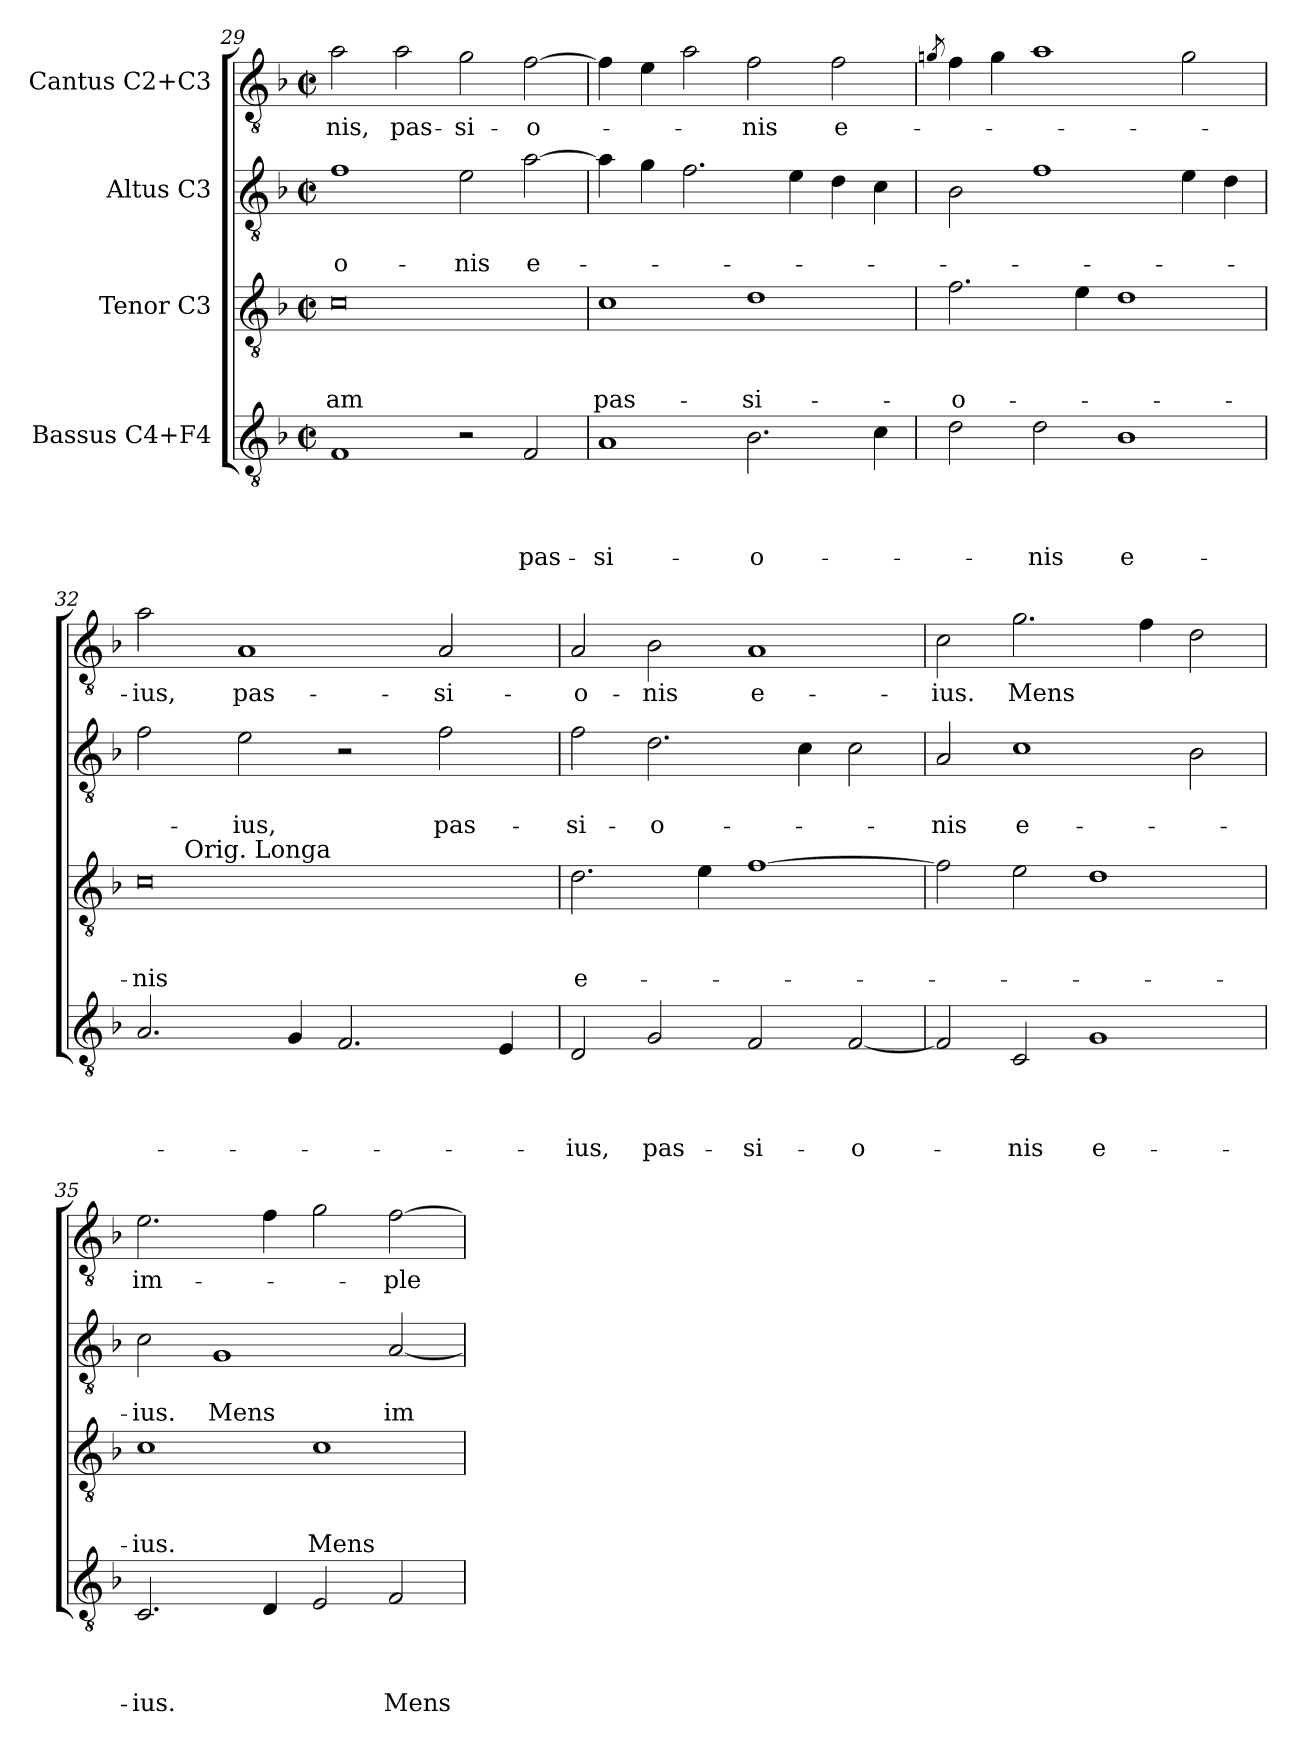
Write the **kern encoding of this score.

**kern	**text	**text	**text	**text	**kern	**text	**text	**text	**kern	**text	**text	**kern	**text
*part4	*part4	*part4	*part4	*part4	*part3	*part3	*part3	*part3	*part2	*part2	*part2	*part1	*part1
*staff4	*staff4	*staff4	*staff4	*staff4	*staff3	*staff3	*staff3	*staff3	*staff2	*staff2	*staff2	*staff1	*staff1
*I"Bassus C4+F4	*	*	*	*	*I"Tenor C3	*	*	*	*I"Altus C3	*	*	*I"Cantus C2+C3	*
*clefGv2	*	*	*	*	*clefGv2	*	*	*	*clefGv2	*	*	*clefGv2	*
*k[b-]	*	*	*	*	*k[b-]	*	*	*	*k[b-]	*	*	*k[b-]	*
*F:	*	*	*	*	*F:	*	*	*	*F:	*	*	*F:	*
*M2/2	*	*	*	*	*M2/2	*	*	*	*M2/2	*	*	*M2/2	*
*met(c|)	*	*	*	*	*met(c|)	*	*	*	*met(c|)	*	*	*met(c|)	*
=29	=29	=29	=29	=29	=29	=29	=29	=29	=29	=29	=29	=29	=29
!	!	!	!	!	!	!	!	!LO:LY:b:rj	!	!	!LO:LY:b:rj	!	!LO:LY:b:rj
1F	.	.	.	.	0c	.	.	-am	1f	.	-o-	2a\	-nis,
!	!	!	!	!	!	!	!	!	!	!	!	!	!LO:LY:b:rj
.	.	.	.	.	.	.	.	.	.	.	.	2a\	pas-
!	!	!	!	!	!	!	!	!	!	!	!LO:LY:b:rj	!	!LO:LY:b:rj
2r	.	.	.	.	.	.	.	.	2e\	.	-nis	2g\	-si-
!	!	!	!	!LO:LY:b	!	!	!	!	!	!	!LO:LY:b:rj	!	!LO:LY:b:rj
2F/	.	.	.	pas-	.	.	.	.	[>2a\	.	e-	[>2f\	-o-
=30	=30	=30	=30	=30	=30	=30	=30	=30	=30	=30	=30	=30	=30
!	!	!	!	!LO:LY:b	!	!	!	!LO:LY:b:rj	!	!	!	!	!
1A	.	.	.	-si-	1c	.	.	pas-	4a\]	.	.	4f\]	.
.	.	.	.	.	.	.	.	.	4g\	.	.	4e\	.
.	.	.	.	.	.	.	.	.	2.f\	.	.	2a\	.
!	!	!	!	!LO:LY:b	!	!	!	!LO:LY:b:rj	!	!	!	!	!LO:LY:b:rj
2.B-\	.	.	.	-o-	1d	.	.	-si-	.	.	.	2f\	-nis
.	.	.	.	.	.	.	.	.	4e\	.	.	.	.
!	!	!	!	!	!	!	!	!	!	!	!	!	!LO:LY:b:rj
.	.	.	.	.	.	.	.	.	4d\	.	.	2f\	e-
4c\	.	.	.	.	.	.	.	.	4c\	.	.	.	.
!!LO:LB:g=z
=31	=31	=31	=31	=31	=31	=31	=31	=31	=31	=31	=31	=31	=31
.	.	.	.	.	.	.	.	.	.	.	.	8qgn/	.
!	!	!	!	!	!	!	!	!LO:LY:b:rj	!	!	!	!	!
2d\	.	.	.	.	2.f\	.	.	-o-	2B-\	.	.	4f\	.
.	.	.	.	.	.	.	.	.	.	.	.	4g\	.
!	!	!	!	!LO:LY:b	!	!	!	!	!	!	!	!	!
2d\	.	.	.	-nis	.	.	.	.	1f	.	.	1a	.
.	.	.	.	.	4e\	.	.	.	.	.	.	.	.
!	!	!	!	!LO:LY:b	!	!	!	!	!	!	!	!	!
1B-	.	.	.	e-	1d	.	.	.	.	.	.	.	.
.	.	.	.	.	.	.	.	.	4e\	.	.	2g\	.
.	.	.	.	.	.	.	.	.	4d\	.	.	.	.
=32	=32	=32	=32	=32	=32	=32	=32	=32	=32	=32	=32	=32	=32
!	!	!	!	!	!	!	!	!LO:LY:b:rj	!	!	!	!	!LO:LY:b:rj
*	*	*	*	*	*^	*	*	*	*	*	*	*	*
2.A/	.	.	.	.	0c	8..ryy	.	.	-nis	2f\	.	.	2a\	-ius,
!	!	!	!	!	!	!LO:TX:a:t=Orig. Longa	!	!	!	!	!	!	!	!
.	.	.	.	.	.	1ryy	.	.	.	.	.	.	.	.
!	!	!	!	!	!	!	!	!	!	!	!	!LO:LY:b:rj	!	!LO:LY:b:rj
.	.	.	.	.	.	.	.	.	.	2e\	.	-ius,	1A	pas-
4G/	.	.	.	.	.	.	.	.	.	.	.	.	.	.
2.F/	.	.	.	.	.	.	.	.	.	2r	.	.	.	.
.	.	.	.	.	.	2ryy	.	.	.	.	.	.	.	.
!	!	!	!	!	!	!	!	!	!	!	!	!LO:LY:b:rj	!	!LO:LY:b:rj
.	.	.	.	.	.	.	.	.	.	2f\	.	pas-	2A/	-si-
.	.	.	.	.	.	4ryy	.	.	.	.	.	.	.	.
4E/	.	.	.	.	.	.	.	.	.	.	.	.	.	.
.	.	.	.	.	.	32ryy	.	.	.	.	.	.	.	.
=33	=33	=33	=33	=33	=33	=33	=33	=33	=33	=33	=33	=33	=33	=33
!	!	!	!	!LO:LY:b	!	!	!	!	!LO:LY:b:rj	!	!	!LO:LY:b:rj	!	!LO:LY:b:rj
*	*	*	*	*	*v	*v	*	*	*	*	*	*	*	*
2D/	.	.	.	-ius,	2.d\	.	.	e-	2f\	.	-si-	2A/	-o-
!	!	!	!	!LO:LY:b	!	!	!	!	!	!	!LO:LY:b:rj	!	!LO:LY:b:rj
2G/	.	.	.	pas-	.	.	.	.	2.d\	.	-o-	2B-\	-nis
.	.	.	.	.	4e\	.	.	.	.	.	.	.	.
!	!	!	!	!LO:LY:b	!	!	!	!	!	!	!	!	!LO:LY:b:rj
2F/	.	.	.	-si-	[>1f	.	.	.	.	.	.	1A	e-
.	.	.	.	.	.	.	.	.	4c\	.	.	.	.
!	!	!	!	!LO:LY:b	!	!	!	!	!	!	!	!	!
[<2F/	.	.	.	-o-	.	.	.	.	2c\	.	.	.	.
=34	=34	=34	=34	=34	=34	=34	=34	=34	=34	=34	=34	=34	=34
!	!	!	!	!	!	!	!	!	!	!	!LO:LY:b:rj	!	!LO:LY:b:rj
2F/]	.	.	.	.	2f\]	.	.	.	2A/	.	-nis	2c\	-ius.
!	!	!	!	!LO:LY:b	!	!	!	!	!	!	!LO:LY:b:rj	!	!LO:LY:b:rj
2C/	.	.	.	-nis	2e\	.	.	.	1c	.	e-	2.g\	Mens
!	!	!	!	!LO:LY:b	!	!	!	!	!	!	!	!	!
1G	.	.	.	e-	1d	.	.	.	.	.	.	.	.
.	.	.	.	.	.	.	.	.	.	.	.	4f\	.
.	.	.	.	.	.	.	.	.	2B-\	.	.	2d\	.
=35	=35	=35	=35	=35	=35	=35	=35	=35	=35	=35	=35	=35	=35
!	!	!	!	!LO:LY:b	!	!	!	!LO:LY:b:rj	!	!	!LO:LY:b:rj	!	!LO:LY:b:rj
2.C/	.	.	.	-ius.	1c	.	.	-ius.	2c\	.	-ius.	2.e\	im-
!	!	!	!	!	!	!	!	!	!	!	!LO:LY:b:rj	!	!
.	.	.	.	.	.	.	.	.	1G	.	Mens	.	.
4D/	.	.	.	.	.	.	.	.	.	.	.	4f\	.
!	!	!	!	!	!	!	!	!LO:LY:b:rj	!	!	!	!	!
2E/	.	.	.	.	1c	.	.	Mens	.	.	.	2g\	.
!	!	!	!	!LO:LY:b	!	!	!	!	!	!	!LO:LY:b:rj	!	!LO:LY:b:rj
2F/	.	.	.	Mens	.	.	.	.	[<2A/	.	im-	[>2f\	-ple-
=	=	=	=	=	=	=	=	=	=	=	=	=	=
*-	*-	*-	*-	*-	*-	*-	*-	*-	*-	*-	*-	*-	*-
